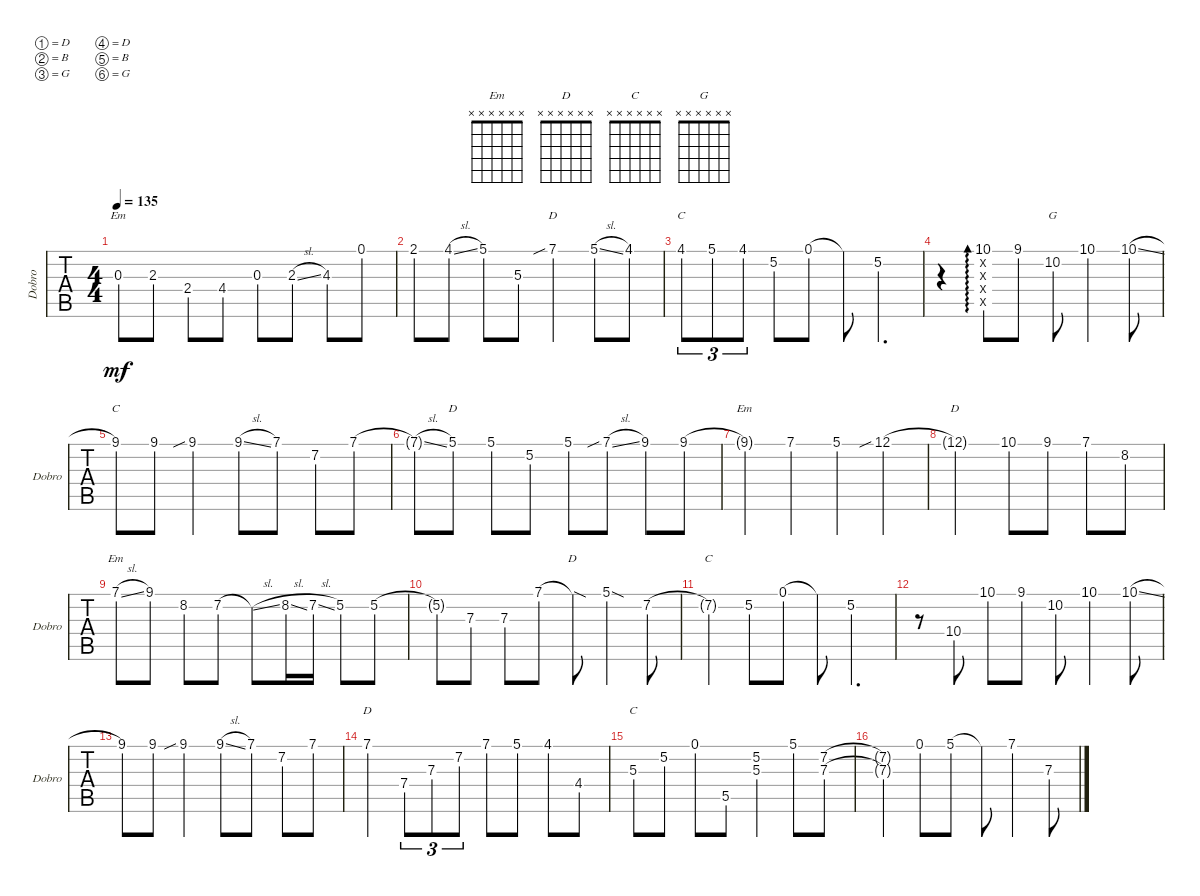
\defaultSystemsLayout 4
\bracketExtendMode groupsimilarinstruments
\singleTrackTrackNamePolicy allsystems
\multiTrackTrackNamePolicy allsystems
\otherSystemsTrackNameOrientation horizontal
\track ("Dobro" "Dobro") {solo instrument acousticguitarsteel}
\staff {tabs}
\tuning (D4 B3 G3 D3 B2 G2)
\chord ("Em" x x x x x x)
\chord ("D" x x x x x x)
\chord ("C" x x x x x x)
\chord ("G" x x x x x x)
\ts (4 4)
\tempo 135
\clef g2
\ks g
0.3{t}.8{ch "Em" dy mf} 2.3.8 2.4.8 4.4.8 0.3.8 2.3{sl}.8 4.3.8 0.1.8 |
2.1.8 4.1{sl}.8 5.1.8 5.3.8 7.1{sib}.4{ch "D"} 5.1{sl}.8 4.1.8 |
4.1.8{tu (3 2) ch "C"} 5.1.8{tu (3 2)} 4.1.8{tu (3 2)} 5.2.8 0.1.8 0.1{t}.8 5.2.4{d} |
r.4 (10.1 0.2{x} 0.3{x} 0.4{x} 0.5{x}).8{ad 0} 9.1.8 10.2.8{ch "G"} 10.1.4 10.1{sl}.8 |
9.1.8{ch "C"} 9.1.8 9.1{sib}.4 9.1{sl}.8 7.1.8 7.2.8 7.1.8 |
7.1{sl t}.8 5.1.8{ch "D"} 5.1.8 5.2.8 5.1.8 7.1{sib sl}.8 9.1.8 9.1.8 |
9.1{t}.4{ch "Em"} 7.1.4 5.1.4 12.1{sib}.4 |
12.1{t}.2{ch "D"} 10.1.8 9.1.8 7.1.8 8.2.8 |
7.1{sl}.8{ch "Em"} 9.1.8 8.2.8 7.2.8 7.2{sl t}.8 8.2{sl}.16 7.2{sl}.16 5.2.8 5.2.8 |
5.2{t}.8 7.3.8 7.3.8 7.1.8 7.1{sod t}.8{ch "D"} 5.1{sod}.4 7.2.8 |
7.2{t}.4{ch "C"} 5.2.8 0.1.8 0.1{t}.8 5.2.4{d} |
r.8 10.4.8 10.1.8 9.1.8 10.2.8 10.1.4 10.1{sl}.8 |
9.1.8 9.1.8 9.1{sib}.4 9.1{sl}.8 7.1.8 7.2.8 7.1.8 |
7.1.4{ch "D"} 7.4.8{tu (3 2)} 7.3.8{tu (3 2)} 7.2.8{tu (3 2)} 7.1.8 5.1.8 4.1.8 4.4.8 |
5.3.8{ch "C"} 5.2.8 0.1.8 5.5.8 (5.3 5.2).4 5.1.8 (7.2 7.3).8 |
(7.2{t} 7.3{t}).4 0.1.8 5.1.8 5.1{t}.8 7.1.4 7.3.8
